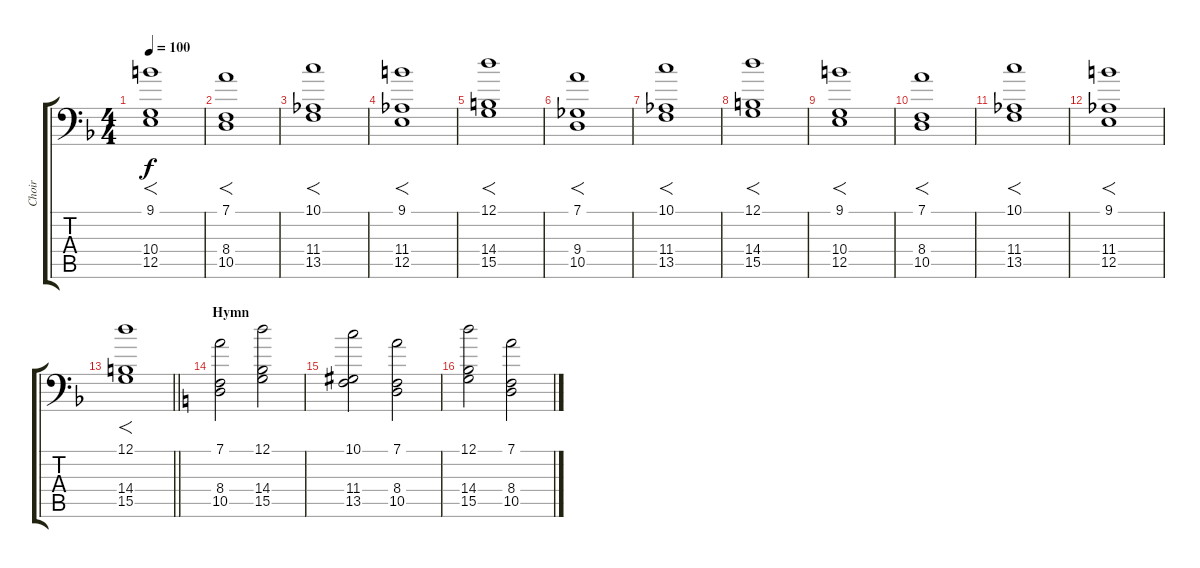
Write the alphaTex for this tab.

\track ("Choir" "Choir") {instrument choiraahs}
\staff {score tabs}
\tuning (D4 A3 F3 A2 E2 A1) {hide}
\ts (4 4)
\tempo 100
\clef f4
\ks dminor
(9.1 10.4 12.5).1{f dy f} |
(7.1 8.4 10.5).1{f} |
(10.1 11.4 13.5).1{f} |
(9.1 11.4 12.5).1{f} |
(12.1 14.4 15.5).1{f} |
(7.1 9.4 10.5).1{f} |
(10.1 11.4 13.5).1{f} |
(12.1 14.4 15.5).1{f} |
(9.1 10.4 12.5).1{f} |
(7.1 8.4 10.5).1{f} |
(10.1 11.4 13.5).1{f} |
(9.1 11.4 12.5).1{f} |
\barLineRight lightlight
(12.1 14.4 15.5).1{f} |
\section ("" "Hymn")
\ks c
(7.1 8.4 10.5).2 (12.1 14.4 15.5).2 |
(10.1 11.4 13.5).2 (7.1 8.4 10.5).2 |
(12.1 14.4 15.5).2 (7.1 8.4 10.5).2
